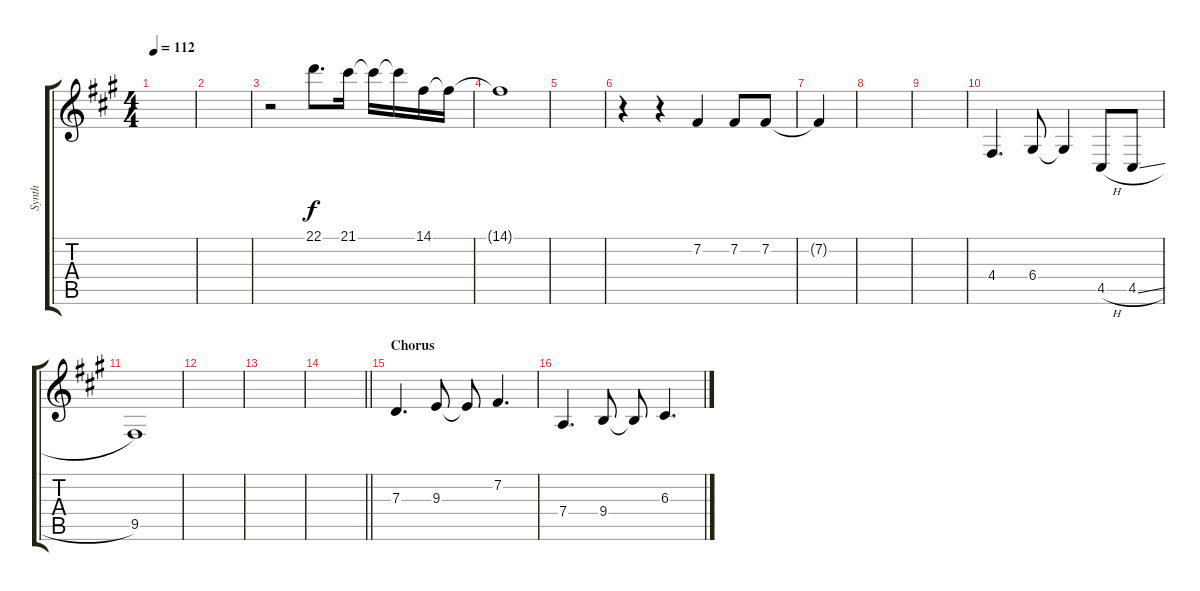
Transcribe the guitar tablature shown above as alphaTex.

\track ("Synth" "Synth") {instrument lead1square}
\staff {score tabs}
\tuning (E4 B3 G3 D3 A2 E2) {hide}
\ts (4 4)
\tempo 112
\clef g2
\ks a
|
|
r.2 22.1.8{d} 21.1.16 21.1{t}.16 21.1{t}.16 14.1.16 14.1{t}.16 |
14.1{t}.1 |
|
r.4 r.4 7.2.4 7.2.8 7.2.8 |
7.2{t}.4 |
|
|
4.4.4{d} 6.4.8 6.4{t}.4 4.5{h}.8 4.5{sl}.8 |
9.5.1 |
|
|
\barLineRight lightlight
|
\section ("" "Chorus")
7.3.4{d instrument distortionguitar} 9.3.8 9.3{t}.8 7.2.4{d} |
7.4.4{d} 9.4.8 9.4{t}.8 6.3.4{d}
